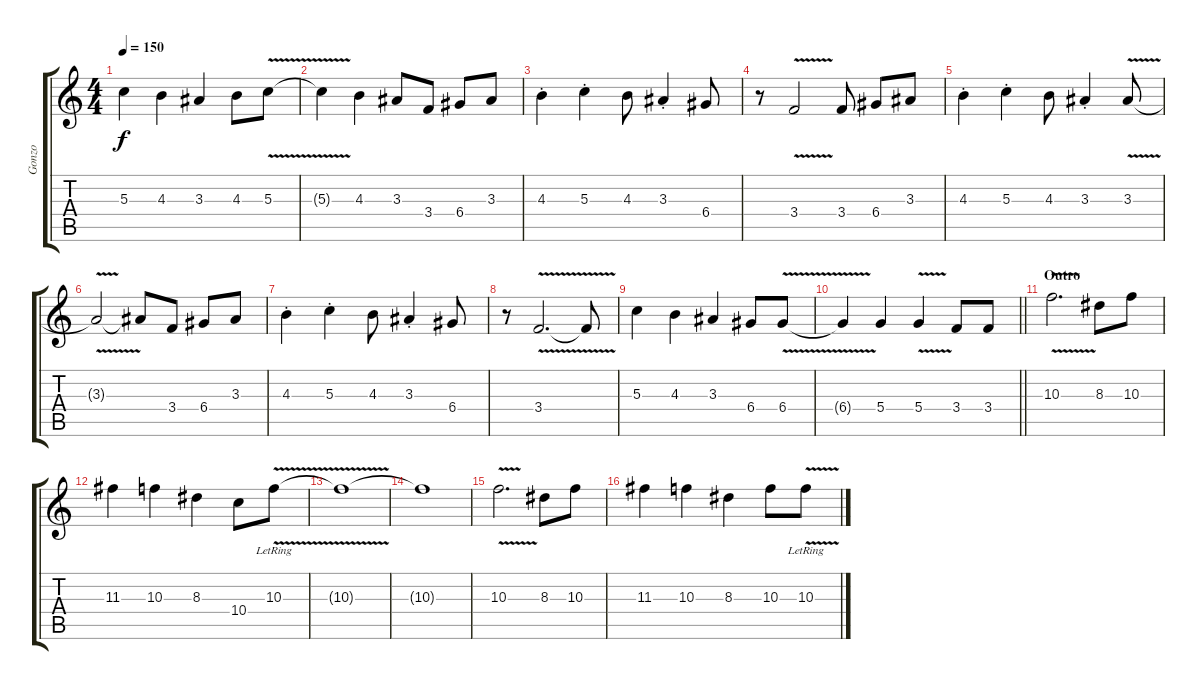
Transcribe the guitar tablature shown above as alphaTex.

\track ("Gonzo" "Gonzo") {instrument electricguitarmuted}
\staff {score tabs}
\tuning (E4 B3 G3 D3 A2 E2) {hide}
\ts (4 4)
\tempo 150
\clef g2
\ks c
5.3.4{dy f} 4.3.4 3.3.4 4.3.8 5.3{v}.8 |
5.3{t}.4 4.3.4 3.3.8 3.4.8 6.4.8 3.3.8 |
4.3{st}.4 5.3{st}.4 4.3.8 3.3{st}.4 6.4.8 |
r.8 3.4{v}.2 3.4.8 6.4.8 3.3.8 |
4.3{st}.4 5.3{st}.4 4.3.8 3.3{st}.4 3.3{v}.8 |
3.3{t}.2 3.3{t}.8 3.4.8 6.4.8 3.3.8 |
4.3{st}.4 5.3{st}.4 4.3.8 3.3{st}.4 6.4.8 |
r.8 3.4{v}.2{d} 3.4{t}.8 |
5.3.4 4.3.4 3.3.4 6.4.8 6.4{v}.8 |
\barLineRight lightlight
6.4{t}.4 5.4.4 5.4{v}.4 3.4.8 3.4.8 |
\section ("" "Outro")
10.3{v}.2{d volume 14 instrument electricguitarmuted} 8.3.8 10.3.8 |
11.3.4 10.3.4 8.3.4 10.4.8 10.3{v lr}.8 |
10.3{t}.1 |
10.3{t}.1 |
10.3{v}.2{d} 8.3.8 10.3.8 |
11.3.4 10.3.4 8.3.4 10.3.8 10.3{v lr}.8
